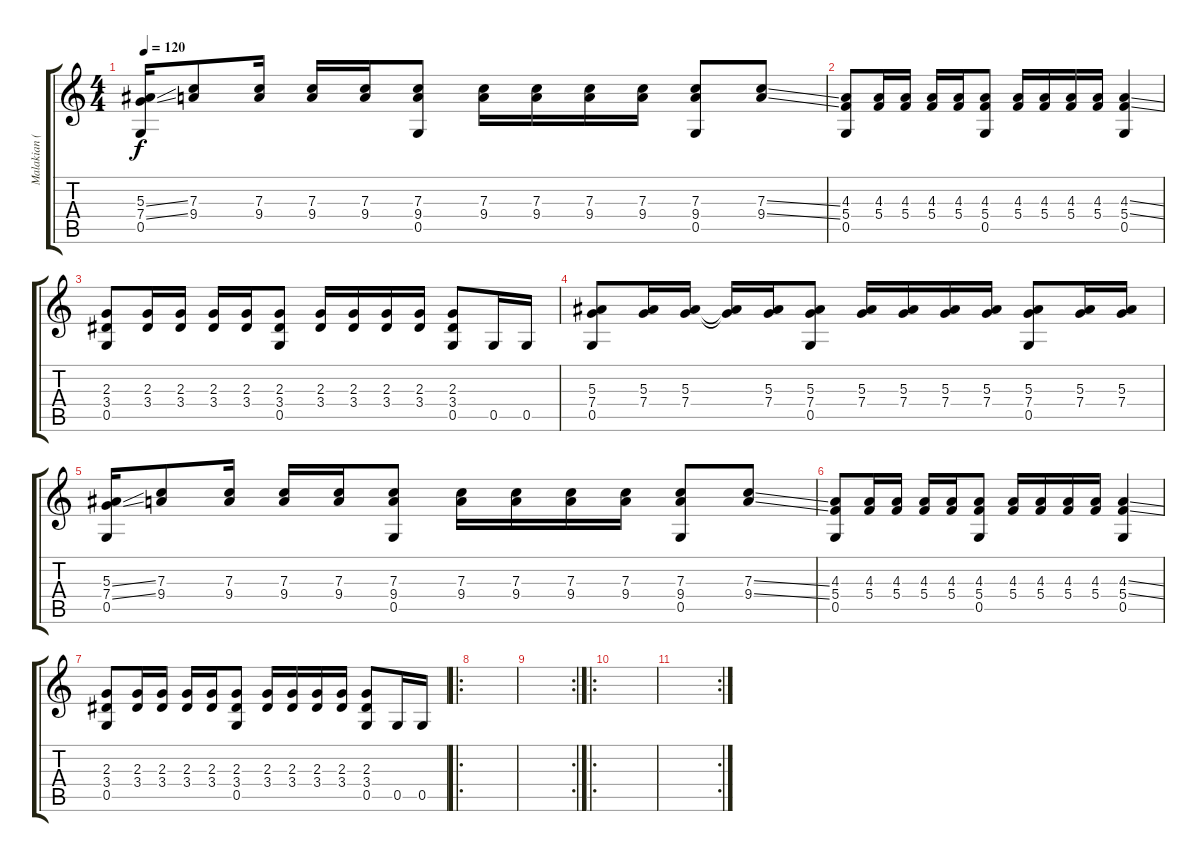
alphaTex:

\track ("Malakian (Clean)" "Malakian (") {instrument electricguitarclean}
\staff {score tabs}
\tuning (D4 A3 F3 C3 G2 C2) {hide}
\ts (4 4)
\tempo 120
\clef g2
\ks c
(5.3{ss} 7.4{ss} 0.5).16{dy f} (7.3 9.4).8 (7.3 9.4).16 (7.3 9.4).16 (7.3 9.4).16 (7.3 9.4 0.5).8 (7.3 9.4).16 (7.3 9.4).16 (7.3 9.4).16 (7.3 9.4).16 (7.3 9.4 0.5).8 (7.3{ss} 9.4{ss}).8 |
(4.3 5.4 0.5).8 (4.3 5.4).16 (4.3 5.4).16 (4.3 5.4).16 (4.3 5.4).16 (4.3 5.4 0.5).8 (4.3 5.4).16 (4.3 5.4).16 (4.3 5.4).16 (4.3 5.4).16 (4.3{ss} 5.4{ss} 0.5).4 |
(2.3 3.4 0.5).8 (2.3 3.4).16 (2.3 3.4).16 (2.3 3.4).16 (2.3 3.4).16 (2.3 3.4 0.5).8 (2.3 3.4).16 (2.3 3.4).16 (2.3 3.4).16 (2.3 3.4).16 (2.3 3.4 0.5).8 0.5.16 0.5.16 |
(5.3 7.4 0.5).8 (5.3 7.4).16 (5.3 7.4).16 (5.3{t} 7.4{t}).16 (5.3 7.4).16 (5.3 7.4 0.5).8 (5.3 7.4).16 (5.3 7.4).16 (5.3 7.4).16 (5.3 7.4).16 (5.3 7.4 0.5).8 (5.3 7.4).16 (5.3 7.4).16 |
(5.3{ss} 7.4{ss} 0.5).16 (7.3 9.4).8 (7.3 9.4).16 (7.3 9.4).16 (7.3 9.4).16 (7.3 9.4 0.5).8 (7.3 9.4).16 (7.3 9.4).16 (7.3 9.4).16 (7.3 9.4).16 (7.3 9.4 0.5).8 (7.3{ss} 9.4{ss}).8 |
(4.3 5.4 0.5).8 (4.3 5.4).16 (4.3 5.4).16 (4.3 5.4).16 (4.3 5.4).16 (4.3 5.4 0.5).8 (4.3 5.4).16 (4.3 5.4).16 (4.3 5.4).16 (4.3 5.4).16 (4.3{ss} 5.4{ss} 0.5).4 |
(2.3 3.4 0.5).8 (2.3 3.4).16 (2.3 3.4).16 (2.3 3.4).16 (2.3 3.4).16 (2.3 3.4 0.5).8 (2.3 3.4).16 (2.3 3.4).16 (2.3 3.4).16 (2.3 3.4).16 (2.3 3.4 0.5).8 0.5.16 0.5.16 |
\ro
|
\rc 2
|
\ro
|
\rc 2
